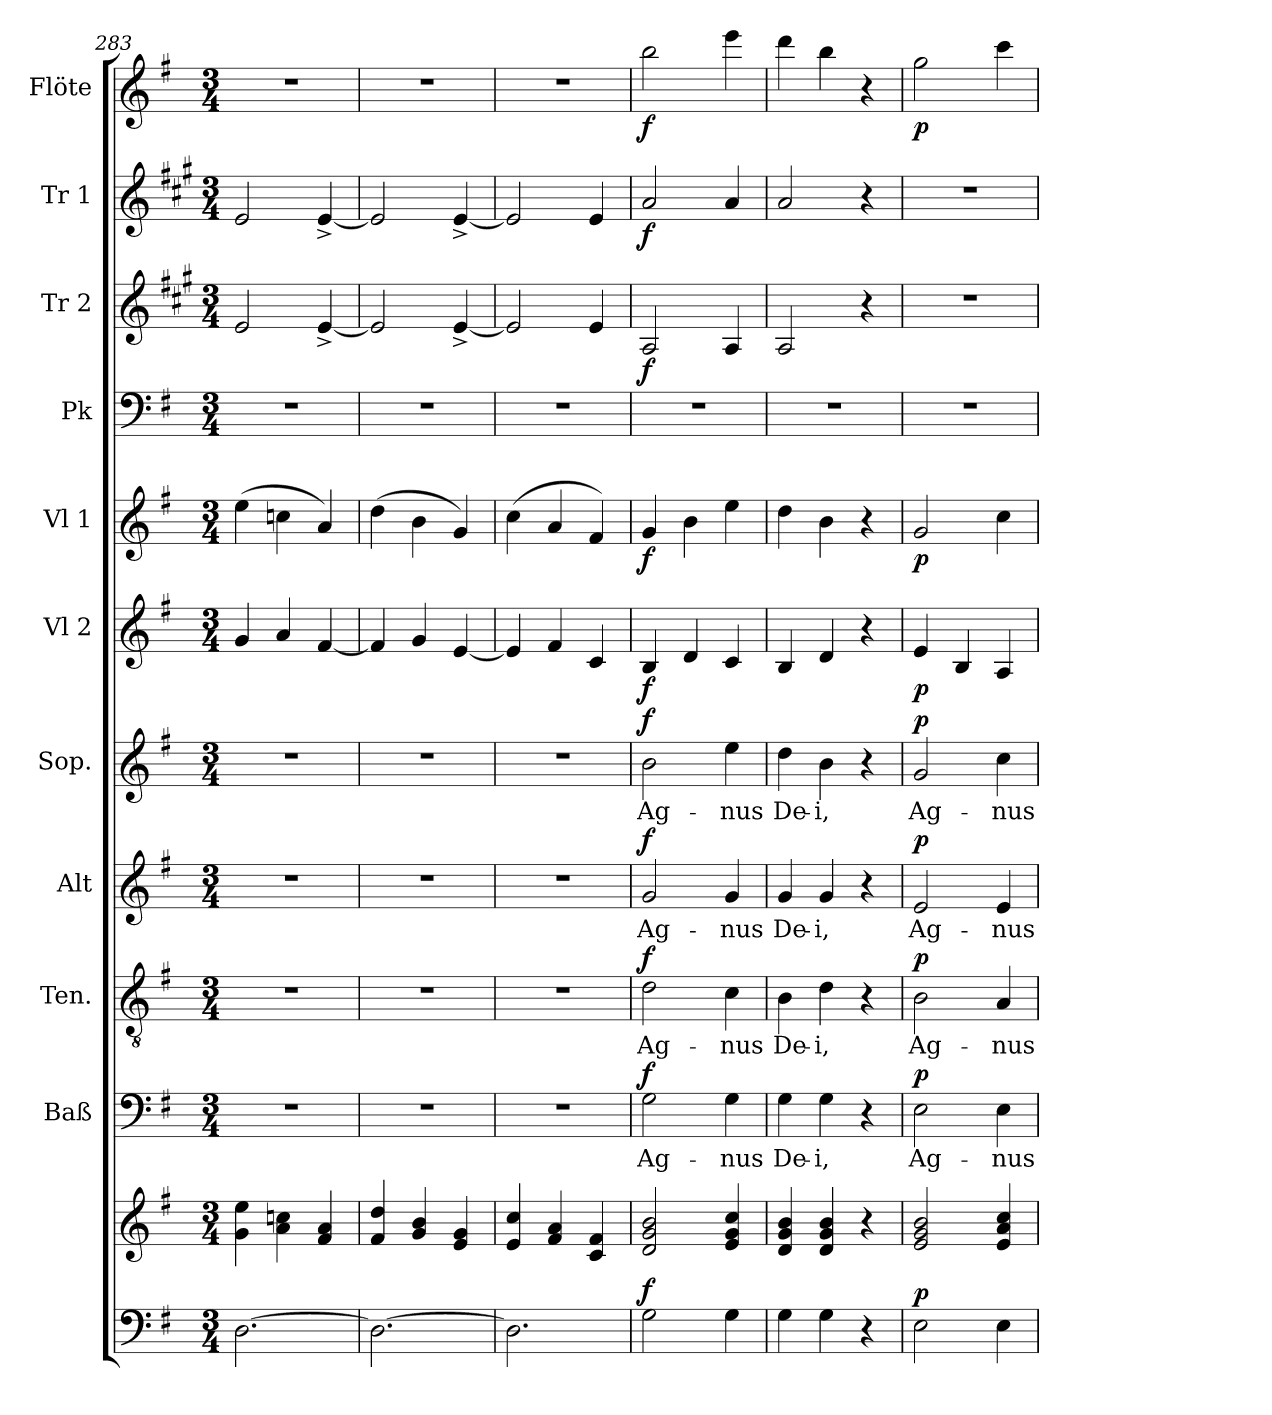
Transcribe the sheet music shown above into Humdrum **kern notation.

**kern	**kern	**dynam	**kern	**text	**dynam	**kern	**text	**dynam	**kern	**text	**dynam	**kern	**text	**dynam	**kern	**dynam	**kern	**dynam	**kern	**kern	**dynam	**kern	**dynam	**kern	**dynam
*part11	*part11	*part11	*part10	*part10	*part10	*part9	*part9	*part9	*part8	*part8	*part8	*part7	*part7	*part7	*part6	*part6	*part5	*part5	*part4	*part3	*part3	*part2	*part2	*part1	*part1
*staff12	*staff11	*staff11/12	*staff10	*staff10	*staff10	*staff9	*staff9	*staff9	*staff8	*staff8	*staff8	*staff7	*staff7	*staff7	*staff6	*staff6	*staff5	*staff5	*staff4	*staff3	*staff3	*staff2	*staff2	*staff1	*staff1
*	*	*	*I"Baß	*	*	*I"Ten.	*	*	*I"Alt	*	*	*I"Sop.	*	*	*I"Vl 2	*	*I"Vl 1	*	*I"Pk	*I"Tr 2	*	*I"Tr 1	*	*I"Flöte	*
*	*	*	*	*	*	*	*	*	*	*	*	*	*	*	*	*	*	*	*	*	*	*	*	*I'Fl	*
*clefF4	*clefG2	*	*clefF4	*	*	*clefGv2	*	*	*clefG2	*	*	*clefG2	*	*	*clefG2	*	*clefG2	*	*clefF4	*clefG2	*	*clefG2	*	*clefG2	*
*	*	*	*	*	*	*	*	*	*	*	*	*	*	*	*	*	*	*	*	*ITrd1c2	*	*ITrd1c2	*	*	*
*k[f#]	*k[f#]	*	*k[f#]	*	*	*k[f#]	*	*	*k[f#]	*	*	*k[f#]	*	*	*k[f#]	*	*k[f#]	*	*k[f#]	*k[f#]	*	*k[f#]	*	*k[f#]	*
*G:	*G:	*	*G:	*	*	*G:	*	*	*G:	*	*	*G:	*	*	*G:	*	*G:	*	*G:	*G:	*	*G:	*	*G:	*
*M3/4	*M3/4	*	*M3/4	*	*	*M3/4	*	*	*M3/4	*	*	*M3/4	*	*	*M3/4	*	*M3/4	*	*M3/4	*M3/4	*	*M3/4	*	*M3/4	*
=283	=283	=283	=283	=283	=283	=283	=283	=283	=283	=283	=283	=283	=283	=283	=283	=283	=283	=283	=283	=283	=283	=283	=283	=283	=283
[2.D\	4g\ 4ee\	.	2.r	.	.	2.r	.	.	2.r	.	.	2.r	.	.	4g/	.	(>4ee\	.	2.r	2d/	.	2d/	.	2.r	.
.	4a\ 4ccn\	.	.	.	.	.	.	.	.	.	.	.	.	.	4a/	.	4ccn\	.	.	.	.	.	.	.	.
.	4f#/ 4a/	.	.	.	.	.	.	.	.	.	.	.	.	.	[4f#/	.	4a/)	.	.	[4d^</	.	[4d^</	.	.	.
=284	=284	=284	=284	=284	=284	=284	=284	=284	=284	=284	=284	=284	=284	=284	=284	=284	=284	=284	=284	=284	=284	=284	=284	=284	=284
2.D\_	4f#/ 4dd/	.	2.r	.	.	2.r	.	.	2.r	.	.	2.r	.	.	4f#/]	.	(>4dd\	.	2.r	2d/]	.	2d/]	.	2.r	.
.	4g/ 4b/	.	.	.	.	.	.	.	.	.	.	.	.	.	4g/	.	4b\	.	.	.	.	.	.	.	.
.	4e/ 4g/	.	.	.	.	.	.	.	.	.	.	.	.	.	[4e/	.	4g/)	.	.	[4d^</	.	[4d^</	.	.	.
=285	=285	=285	=285	=285	=285	=285	=285	=285	=285	=285	=285	=285	=285	=285	=285	=285	=285	=285	=285	=285	=285	=285	=285	=285	=285
2.D\]	4e/ 4cc/	.	2.r	.	.	2.r	.	.	2.r	.	.	2.r	.	.	4e/]	.	(>4cc\	.	2.r	2d/]	.	2d/]	.	2.r	.
.	4f#/ 4a/	.	.	.	.	.	.	.	.	.	.	.	.	.	4f#/	.	4a/	.	.	.	.	.	.	.	.
.	4c/ 4f#/	.	.	.	.	.	.	.	.	.	.	.	.	.	4c/	.	4f#/)	.	.	4d/	.	4d/	.	.	.
!!LO:PB:g=z
=286	=286	=286	=286	=286	=286	=286	=286	=286	=286	=286	=286	=286	=286	=286	=286	=286	=286	=286	=286	=286	=286	=286	=286	=286	=286
!	!	!LO:DY:a=2	!	!LO:LY:b	!LO:DY:a	!	!LO:LY:b	!LO:DY:a	!	!LO:LY:b	!LO:DY:a	!	!LO:LY:b	!LO:DY:a	!	!LO:DY:b	!	!LO:DY:b	!	!	!LO:DY:b	!	!LO:DY:b	!	!LO:DY:b
2G\	2d/ 2g/ 2b/	f	2G\	Ag-	f	2d\	Ag-	f	2g/	Ag-	f	2b\	Ag-	f	4B/	f	4g/	f	2.r	2G/	f	2g/	f	2bb\	f
.	.	.	.	.	.	.	.	.	.	.	.	.	.	.	4d/	.	4b\	.	.	.	.	.	.	.	.
!	!	!	!	!LO:LY:b	!	!	!LO:LY:b	!	!	!LO:LY:b	!	!	!LO:LY:b	!	!	!	!	!	!	!	!	!	!	!	!
4G\	4e/ 4g/ 4cc/	.	4G\	-nus	.	4c\	-nus	.	4g/	-nus	.	4ee\	-nus	.	4c/	.	4ee\	.	.	4G/	.	4g/	.	4eee\	.
=287	=287	=287	=287	=287	=287	=287	=287	=287	=287	=287	=287	=287	=287	=287	=287	=287	=287	=287	=287	=287	=287	=287	=287	=287	=287
!	!	!	!	!LO:LY:b	!	!	!LO:LY:b	!	!	!LO:LY:b	!	!	!LO:LY:b	!	!	!	!	!	!	!	!	!	!	!	!
4G\	4d/ 4g/ 4b/	.	4G\	De-	.	4B\	De-	.	4g/	De-	.	4dd\	De-	.	4B/	.	4dd\	.	2.r	2G/	.	2g/	.	4ddd\	.
!	!	!	!	!LO:LY:b	!	!	!LO:LY:b	!	!	!LO:LY:b	!	!	!LO:LY:b	!	!	!	!	!	!	!	!	!	!	!	!
4G\	4d/ 4g/ 4b/	.	4G\	-i,	.	4d\	-i,	.	4g/	-i,	.	4b\	-i,	.	4d/	.	4b\	.	.	.	.	.	.	4bb\	.
4r	4r	.	4r	.	.	4r	.	.	4r	.	.	4r	.	.	4r	.	4r	.	.	4r	.	4r	.	4r	.
=288	=288	=288	=288	=288	=288	=288	=288	=288	=288	=288	=288	=288	=288	=288	=288	=288	=288	=288	=288	=288	=288	=288	=288	=288	=288
!	!	!LO:DY:a=2	!	!LO:LY:b	!LO:DY:a	!	!LO:LY:b	!LO:DY:a	!	!LO:LY:b	!LO:DY:a	!	!LO:LY:b	!LO:DY:a	!	!LO:DY:b	!	!LO:DY:b	!	!	!	!	!	!	!LO:DY:b
2E\	2e/ 2g/ 2b/	p	2E\	Ag-	p	2B\	Ag-	p	2e/	Ag-	p	2g/	Ag-	p	4e/	p	2g/	p	2.r	2.r	.	2.r	.	2gg\	p
.	.	.	.	.	.	.	.	.	.	.	.	.	.	.	4B/	.	.	.	.	.	.	.	.	.	.
!	!	!	!	!LO:LY:b	!	!	!LO:LY:b	!	!	!LO:LY:b	!	!	!LO:LY:b	!	!	!	!	!	!	!	!	!	!	!	!
4E\	4e/ 4a/ 4cc/	.	4E\	-nus	.	4A/	-nus	.	4e/	-nus	.	4cc\	-nus	.	4A/	.	4cc\	.	.	.	.	.	.	4ccc\	.
=	=	=	=	=	=	=	=	=	=	=	=	=	=	=	=	=	=	=	=	=	=	=	=	=	=
*-	*-	*-	*-	*-	*-	*-	*-	*-	*-	*-	*-	*-	*-	*-	*-	*-	*-	*-	*-	*-	*-	*-	*-	*-	*-
